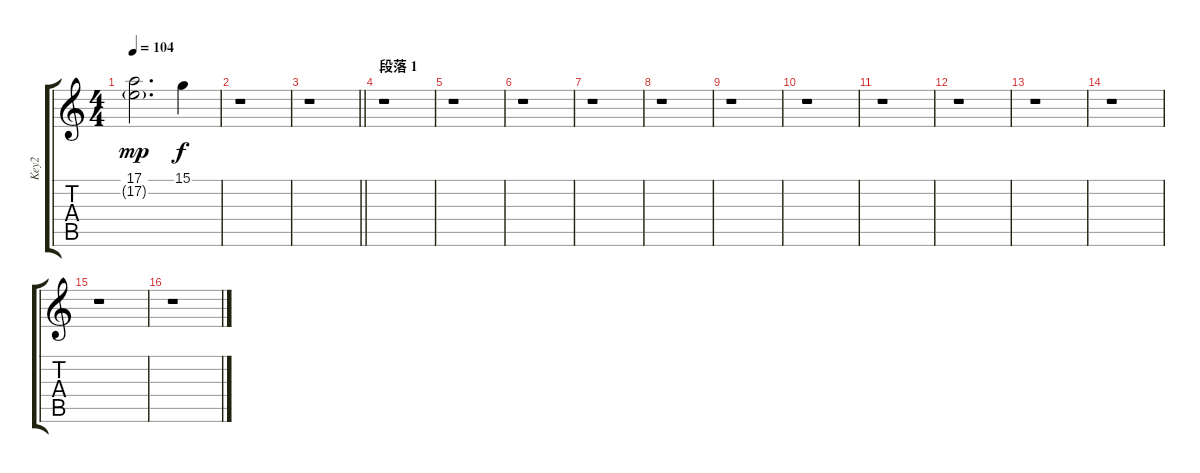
\track ("Key2" "Key2") {instrument choiraahs}
\staff {score tabs}
\tuning (E4 B3 G3 D3 A2 E2) {hide}
\ts (4 4)
\tempo 104
\clef g2
\ks c
(17.1 17.2{g}).2{d dy mp} 15.1.4{dy f} |
r.1 |
\barLineRight lightlight
r.1 |
\section ("" "段落 1")
r.1 |
r.1 |
r.1 |
r.1 |
r.1 |
r.1 |
r.1 |
r.1 |
r.1 |
r.1 |
r.1 |
r.1 |
r.1
